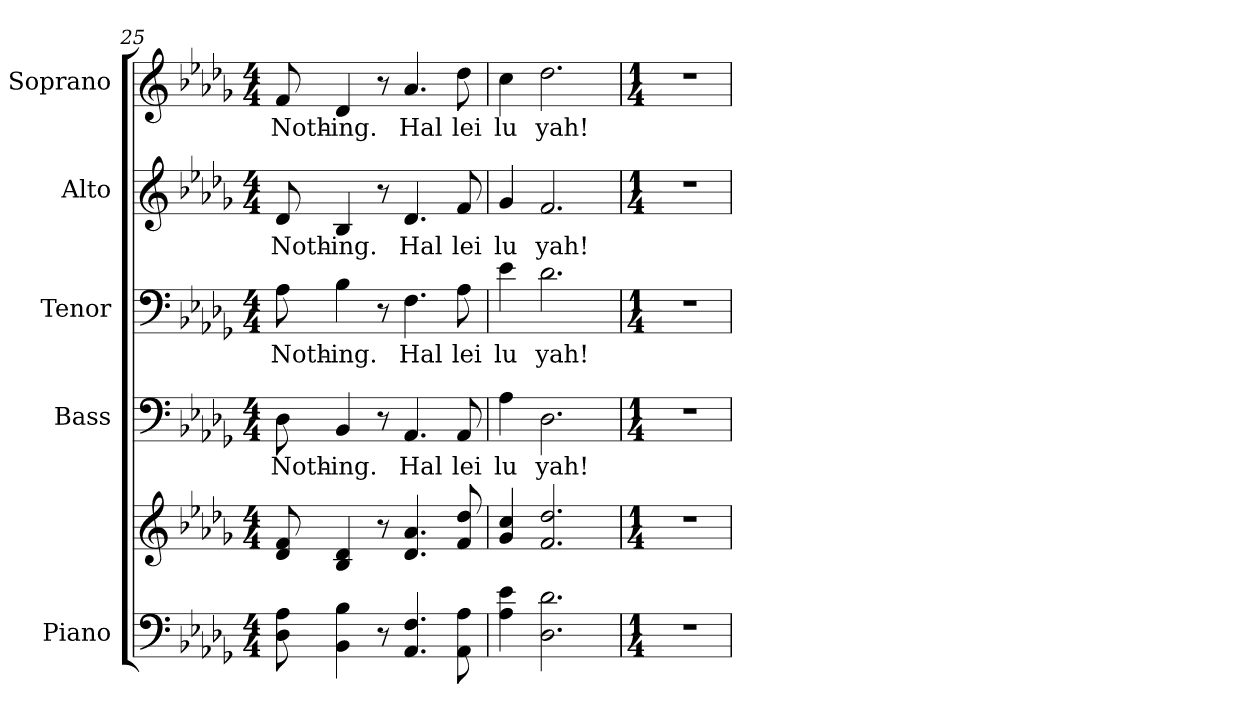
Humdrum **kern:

**kern	**kern	**kern	**text	**kern	**text	**kern	**text	**kern	**text
*part5	*part5	*part4	*part4	*part3	*part3	*part2	*part2	*part1	*part1
*staff6	*staff5	*staff4	*staff4	*staff3	*staff3	*staff2	*staff2	*staff1	*staff1
*I"Piano	*	*I"Bass	*	*I"Tenor	*	*I"Alto	*	*I"Soprano	*
*I'Pno.	*	*I'B.	*	*I'T.	*	*I'A.	*	*I'S.	*
!!LO:PB:g=z
*clefF4	*clefG2	*clefF4	*	*clefF4	*	*clefG2	*	*clefG2	*
*k[b-e-a-d-g-]	*k[b-e-a-d-g-]	*k[b-e-a-d-g-]	*	*k[b-e-a-d-g-]	*	*k[b-e-a-d-g-]	*	*k[b-e-a-d-g-]	*
*D-:	*D-:	*D-:	*	*D-:	*	*D-:	*	*D-:	*
*M4/4	*M4/4	*M4/4	*	*M4/4	*	*M4/4	*	*M4/4	*
=25	=25	=25	=25	=25	=25	=25	=25	=25	=25
!	!	!	!LO:LY:b:color=#000000	!	!	!	!	!	!
!	!	!	!	!	!LO:LY:b:color=#000000	!	!	!	!
!	!	!	!	!	!	!	!LO:LY:b:color=#000000	!	!
!	!	!	!	!	!	!	!	!	!LO:LY:b:color=#000000
8D-i\ 8A-i	8d-i/ 8fi	8D-i\	Noth-	8A-i\	Noth-	8d-i/	Noth-	8fi/	Noth-
!	!	!	!LO:LY:b:color=#000000	!	!	!	!	!	!
!	!	!	!	!	!LO:LY:b:color=#000000	!	!	!	!
!	!	!	!	!	!	!	!LO:LY:b:color=#000000	!	!
!	!	!	!	!	!	!	!	!	!LO:LY:b:color=#000000
4BB-i\ 4B-i	4B-i/ 4d-i	4BB-i/	-ing.	4B-i\	-ing.	4B-i/	-ing.	4d-i/	-ing.
8r	8r	8r	.	8r	.	8r	.	8r	.
!	!	!	!LO:LY:b:color=#000000	!	!	!	!	!	!
!	!	!	!	!	!LO:LY:b:color=#000000	!	!	!	!
!	!	!	!	!	!	!	!LO:LY:b:color=#000000	!	!
!	!	!	!	!	!	!	!	!	!LO:LY:b:color=#000000
4.AA-i/ 4.Fi	4.d-i/ 4.a-i	4.AA-i/	Hal	4.Fi\	Hal	4.d-i/	Hal	4.a-i/	Hal
!	!	!	!LO:LY:b:color=#000000	!	!	!	!	!	!
!	!	!	!	!	!LO:LY:b:color=#000000	!	!	!	!
!	!	!	!	!	!	!	!LO:LY:b:color=#000000	!	!
!	!	!	!	!	!	!	!	!	!LO:LY:b:color=#000000
8AA-i\ 8A-i	8fi/ 8dd-i	8AA-i/	lei	8A-i\	lei	8fi/	lei	8dd-i\	lei
=26	=26	=26	=26	=26	=26	=26	=26	=26	=26
!	!	!	!LO:LY:b:color=#000000	!	!	!	!	!	!
!	!	!	!	!	!LO:LY:b:color=#000000	!	!	!	!
!	!	!	!	!	!	!	!LO:LY:b:color=#000000	!	!
!	!	!	!	!	!	!	!	!	!LO:LY:b:color=#000000
4A-i\ 4e-i	4g-i/ 4cci	4A-i\	lu	4e-i\	lu	4g-i/	lu	4cci\	lu
!	!	!	!LO:LY:b:color=#000000	!	!	!	!	!	!
!	!	!	!	!	!LO:LY:b:color=#000000	!	!	!	!
!	!	!	!	!	!	!	!LO:LY:b:color=#000000	!	!
!	!	!	!	!	!	!	!	!	!LO:LY:b:color=#000000
2.D-i\ 2.d-i	2.fi/ 2.dd-i	2.D-i\	yah!	2.d-i\	yah!	2.fi/	yah!	2.dd-i\	yah!
!!LO:PB:g=z
=27	=27	=27	=27	=27	=27	=27	=27	=27	=27
*M1/4	*M1/4	*M1/4	*	*M1/4	*	*M1/4	*	*M1/4	*
!LO:N:vis=1	!LO:N:vis=1	!LO:N:vis=1	!	!LO:N:vis=1	!	!LO:N:vis=1	!	!LO:N:vis=1	!
4r	4r	4r	.	4r	.	4r	.	4r	.
=	=	=	=	=	=	=	=	=	=
*-	*-	*-	*-	*-	*-	*-	*-	*-	*-
